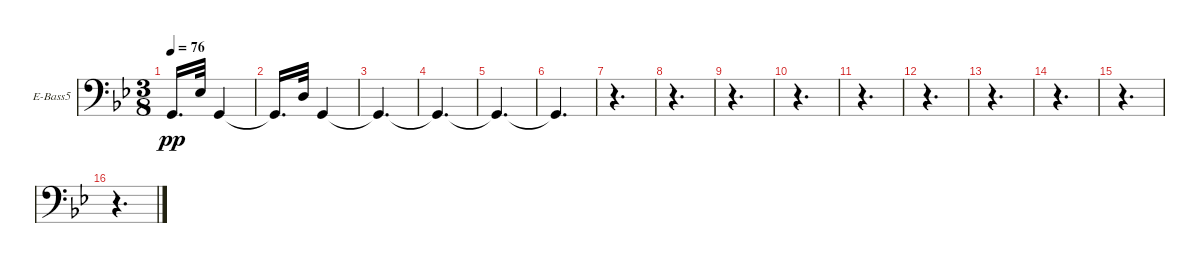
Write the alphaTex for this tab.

\defaultSystemsLayout 4
\bracketExtendMode groupsimilarinstruments
\firstSystemTrackNameOrientation horizontal
\otherSystemsTrackNameOrientation horizontal
\track ("Violoncello" "E-Bass5") {instrument electricbassfinger}
\staff {score}
\tuning (G2 D2 A1 E1 B0)
\ts (3 8)
\tempo 76
\clef f4
\ks gminor
3.4{t}.16{d dy pp} 1.2.32 3.4.4 |
3.4{t}.16{d} 0.2.32 3.4.4 |
3.4{t}.4{d} |
3.4{t}.4{d} |
3.4{t}.4{d} |
3.4{t}.4{d} |
r.4{d} |
r.4{d} |
r.4{d} |
r.4{d} |
r.4{d} |
r.4{d} |
r.4{d} |
r.4{d} |
r.4{d} |
r.4{d}
